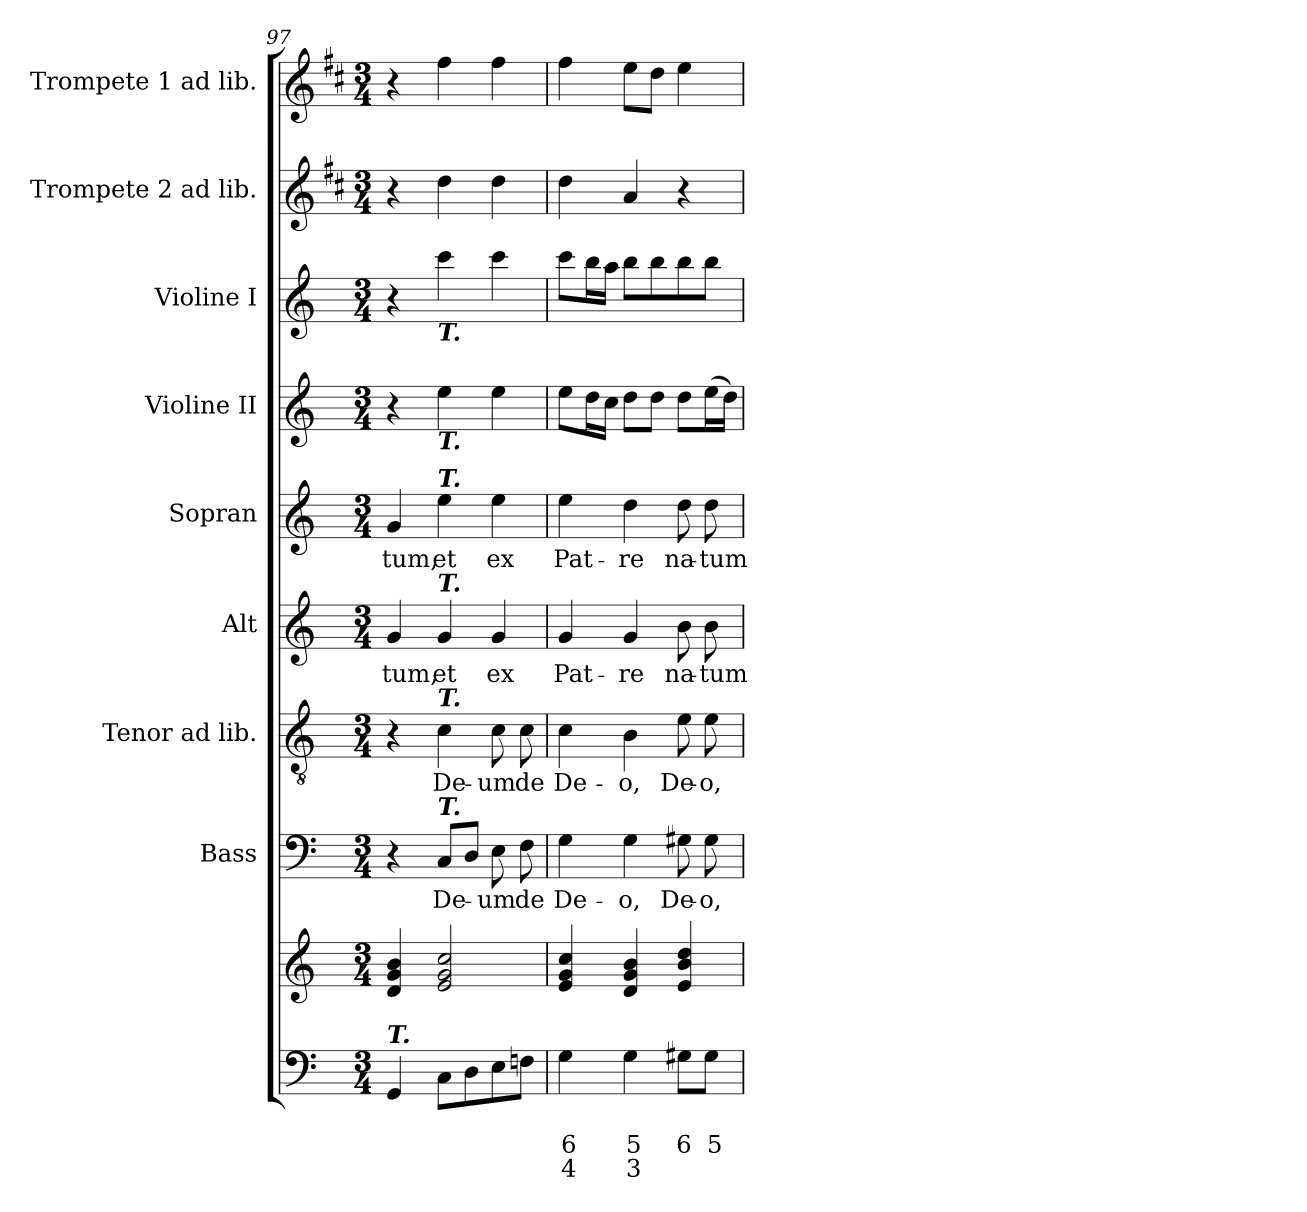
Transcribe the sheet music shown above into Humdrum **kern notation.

**kern	**text	**text	**text	**kern	**kern	**text	**kern	**text	**kern	**text	**kern	**text	**kern	**kern	**kern	**kern
*part9	*part9	*part9	*part9	*part9	*part8	*part8	*part7	*part7	*part6	*part6	*part5	*part5	*part4	*part3	*part2	*part1
*staff10	*staff10	*staff10	*staff10	*staff9	*staff8	*staff8	*staff7	*staff7	*staff6	*staff6	*staff5	*staff5	*staff4	*staff3	*staff2	*staff1
*	*	*	*	*	*I"Bass	*	*I"Tenor ad lib.	*	*I"Alt	*	*I"Sopran	*	*I"Violine II	*I"Violine I	*I"Trompete 2 ad lib.	*I"Trompete 1 ad lib.
*	*	*	*	*	*I'B.	*	*I'T.	*	*I'A.	*	*I'S.	*	*I'Vl. II	*I'Vl. I	*I'Trp. 2	*I'Trp. 1
!!LO:LB:g=z
*clefF4	*	*	*	*clefG2	*clefF4	*	*clefGv2	*	*clefG2	*	*clefG2	*	*clefG2	*clefG2	*clefG2	*clefG2
*	*	*	*	*	*	*	*	*	*	*	*	*	*	*	*ITrd1c2	*ITrd1c2
*k[]	*	*	*	*k[]	*k[]	*	*k[]	*	*k[]	*	*k[]	*	*k[]	*k[]	*k[]	*k[]
*C:	*	*	*	*C:	*C:	*	*C:	*	*C:	*	*C:	*	*C:	*C:	*C:	*C:
*M3/4	*	*	*	*M3/4	*M3/4	*	*M3/4	*	*M3/4	*	*M3/4	*	*M3/4	*M3/4	*M3/4	*M3/4
=97	=97	=97	=97	=97	=97	=97	=97	=97	=97	=97	=97	=97	=97	=97	=97	=97
!LO:TX:a:Bi:t=T.	!	!	!	!	!	!	!	!	!	!	!	!	!	!	!	!
!	!	!	!	!	!	!	!	!	!	!LO:LY:b	!	!LO:LY:b	!	!	!	!
4GG/	.	.	.	4d/ 4g/ 4b/	4r	.	4r	.	4g/	-tum,	4g/	-tum,	4r	4r	4r	4r
!	!	!	!	!	!	!	!	!	!	!	!	!	!	!LO:TX:b:Bi:t=T.	!	!
!	!	!	!	!	!	!	!	!	!	!	!	!	!LO:TX:b:Bi:t=T.	!	!	!
!	!	!	!	!	!	!	!	!	!	!	!LO:TX:a:Bi:t=T.	!	!	!	!	!
!	!	!	!	!	!	!	!	!	!LO:TX:a:Bi:t=T.	!	!	!	!	!	!	!
!	!	!	!	!	!	!	!LO:TX:a:Bi:t=T.	!	!	!	!	!	!	!	!	!
!	!	!	!	!	!LO:TX:a:Bi:t=T.	!	!	!	!	!	!	!	!	!	!	!
!	!	!	!	!	!	!LO:LY:b	!	!LO:LY:b	!	!LO:LY:b	!	!LO:LY:b	!	!	!	!
8C\L	.	.	.	2e/ 2g/ 2cc/	8C/L	De-	4c\	De-	4g/	et	4ee\	et	4ee\	4ccc\	4cc\	4ee\
8D\	.	.	.	.	8D/J	.	.	.	.	.	.	.	.	.	.	.
!	!	!	!	!	!	!LO:LY:b	!	!LO:LY:b	!	!LO:LY:b	!	!LO:LY:b	!	!	!	!
8E\	.	.	.	.	8E\	-um	8c\	-um	4g/	ex	4ee\	ex	4ee\	4ccc\	4cc\	4ee\
!	!	!	!	!	!	!LO:LY:b	!	!LO:LY:b	!	!	!	!	!	!	!	!
8Fn\J	.	.	.	.	8F\	de	8c\	de	.	.	.	.	.	.	.	.
=98	=98	=98	=98	=98	=98	=98	=98	=98	=98	=98	=98	=98	=98	=98	=98	=98
!	!	!LO:LY:b	!LO:LY:b	!	!	!LO:LY:b	!	!LO:LY:b	!	!LO:LY:b	!	!LO:LY:b	!	!	!	!
4G\	.	6	4	4e/ 4g/ 4cc/	4G\	De-	4c\	De-	4g/	Pat-	4ee\	Pat-	8ee\L	8ccc\L	4cc\	4ee\
.	.	.	.	.	.	.	.	.	.	.	.	.	16dd\L	16bb\L	.	.
.	.	.	.	.	.	.	.	.	.	.	.	.	16cc\JJ	16aa\JJ	.	.
!	!	!LO:LY:b	!LO:LY:b	!	!	!LO:LY:b	!	!LO:LY:b	!	!LO:LY:b	!	!LO:LY:b	!	!	!	!
4G\	.	5	3	4d/ 4g/ 4b/	4G\	-o,	4B\	-o,	4g/	-re	4dd\	-re	8dd\L	8bb\L	4g/	8dd\L
.	.	.	.	.	.	.	.	.	.	.	.	.	8dd\J	8bb\	.	8cc\J
!	!	!LO:LY:b	!	!	!	!LO:LY:b	!	!LO:LY:b	!	!LO:LY:b	!	!LO:LY:b	!	!	!	!
8G#X\L	.	6	.	4e/ 4b/ 4dd/	8G#X\	De-	8e\	De-	8b\	na-	8dd\	na-	8dd\L	8bb\	4r	4dd\
!	!	!LO:LY:b	!	!	!	!LO:LY:b	!	!LO:LY:b	!	!LO:LY:b	!	!LO:LY:b	!	!	!	!
8G#\J	.	5	.	.	8G#\	-o,	8e\	-o,	8b\	-tum	8dd\	-tum	(>16ee\L	8bb\J	.	.
.	.	.	.	.	.	.	.	.	.	.	.	.	16dd\JJ)	.	.	.
=	=	=	=	=	=	=	=	=	=	=	=	=	=	=	=	=
*-	*-	*-	*-	*-	*-	*-	*-	*-	*-	*-	*-	*-	*-	*-	*-	*-
